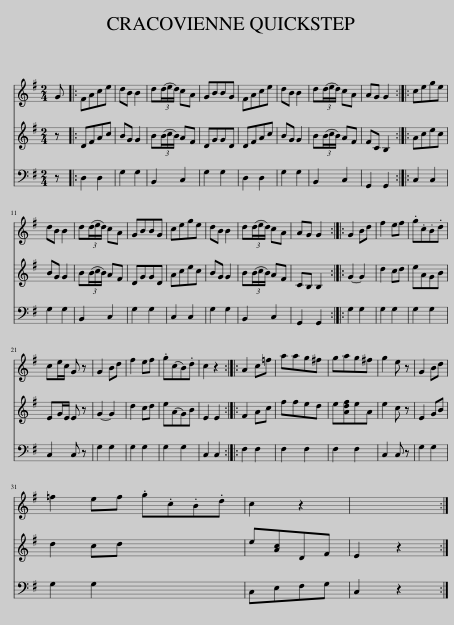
X:1
%%score 1 2 3
L:1/8
M:2/4
I:linebreak $
K:G
V:1 treble
V:2 treble
V:3 bass
V:1
 G |: FAce | dB B2 | d(3(d/e/d/) cA | GBBG | %5
 FAce | dB B2 | d(3(d/e/d/) cA | AG G2 :: cege |$ %10
 dB B2 | d(3(d/e/d/) cA | GBBG | cege | dB B2 | %15
 d(3(d/e/d/) cA | AG G2 :: G2 Bd | f2 ef | .g.c.B.d |$ %20
 ce/c/ G z | G2 Bd | f2 ef | .g(cB).d | c2 z2 :: %25
 A2 c=f | aag^f | gag^f | g2 e z | G2 Bd |$ %30
 =f2 ef .g.c.B.d | c2 z2 | x4 :| %33
V:2
 z |: DFAc | BG G2 | B(3(B/c/B/) AF | DGGD | %5
 DFAc | BG G2 | B(3(B/c/B/) AF | FC B,2 :: Acec |$ %10
 BG G2 | B(3(B/c/B/) AF | DGGD | Acec | BG G2 | %15
 B(3(B/c/B/) AF | CB, B,2 :: G2- G2 | d2 cd | eAGB |$ %20
 EG/E/ E z | G2- G2 | d2 cd | e(AG)B | E2 E2 :: %25
 F2 Ac | ffed | e[Adf]eA | e2 c z | E2 GB |$ %30
 d2 cd x4 | e[Ac]DF | E2 z2 :| %33
V:3
 z |: D,2 D,2 | G,2 G,2 | B,,2 C,2 | G,2 G,2 | %5
 D,2 D,2 | G,2 G,2 | B,,2 C,2 | G,,2 G,,2 :: C,2 C,2 |$ %10
 G,2 G,2 | B,,2 C,2 | G,2 G,2 | C,2 C,2 | G,2 G,2 | %15
 B,,2 C,2 | G,,2 G,,2 :: G,2 G,2 | G,2 G,2 | G,2 G,2 |$ %20
 C,2 C, z | G,2 G,2 | G,2 G,2 | G,2 G,2 | C,2 C,2 :: %25
 F,2 F,2 | F,2 F,2 | F,2 F,2 | C,2 C, z | G,2 G,2 |$ %30
 G,2 G,2 x4 | C,E,F,G, | C,2 z2 :| %33
